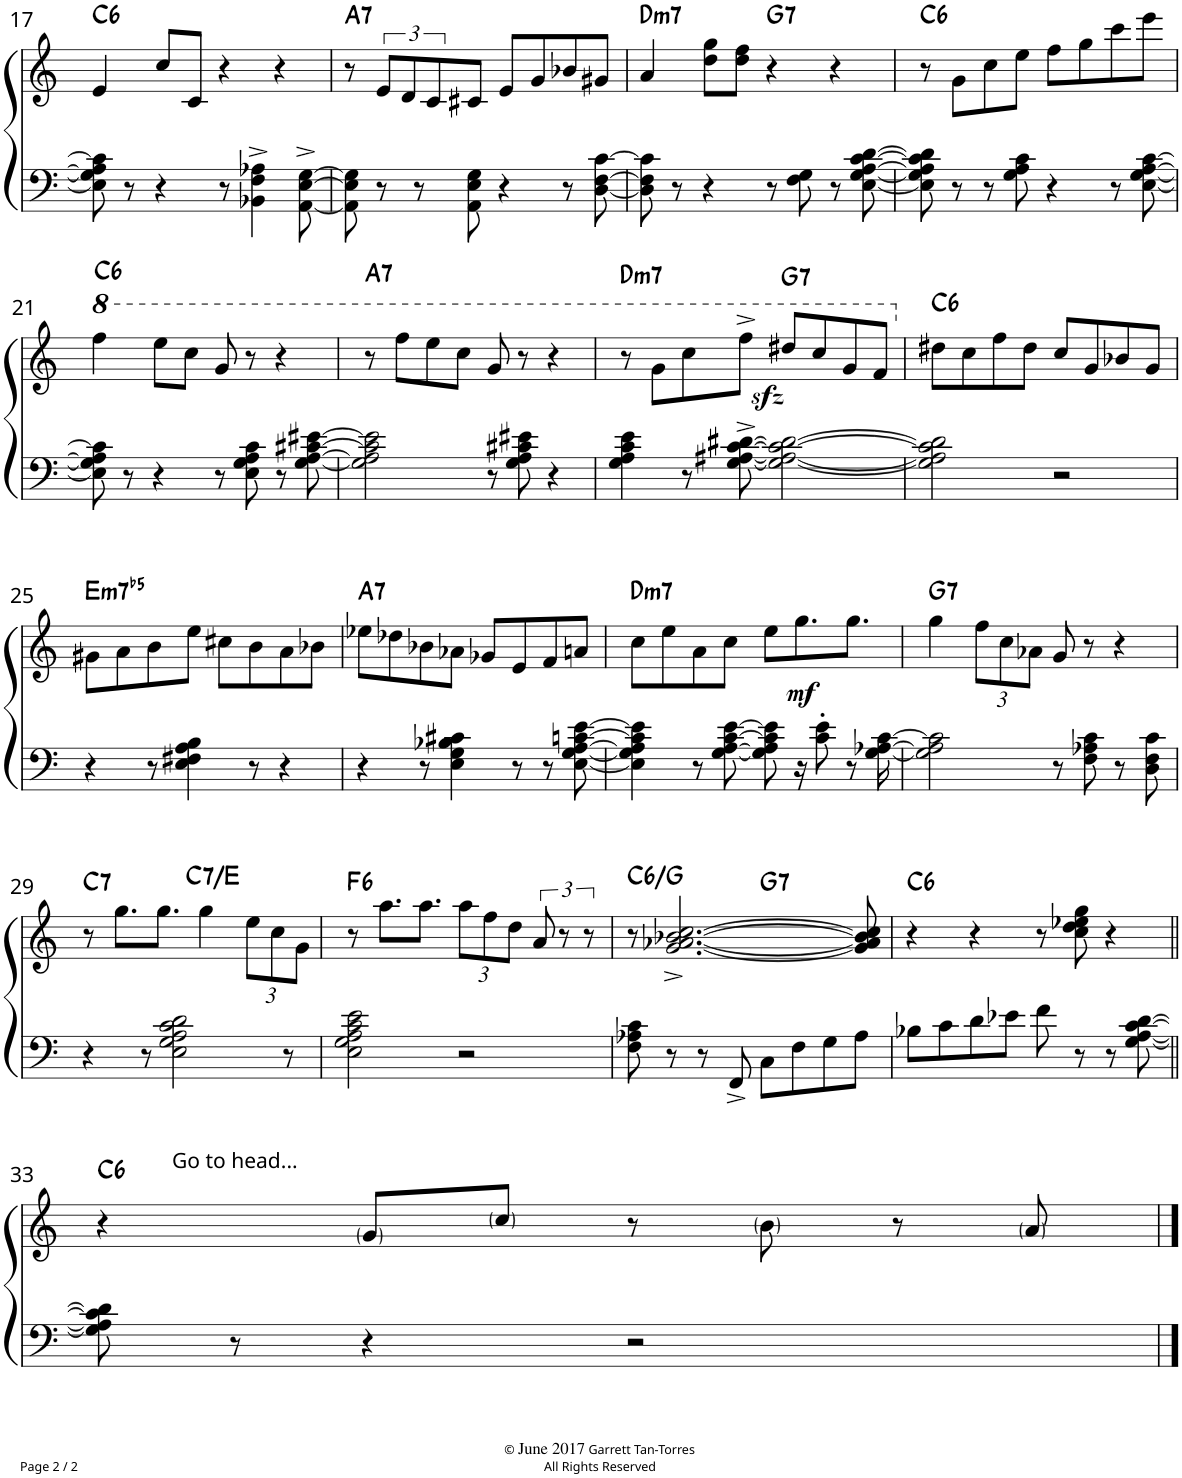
**kern	**kern	**dynam	**harte
*part1	*part1	*part1	*part1
*staff2	*staff1	*staff1/2	*
*I"Piano	*	*	*
*I'Pno.	*	*	*
!!LO:PB:g=z
*clefF4	*clefG2	*	*
*k[]	*k[]	*	*
*M4/4	*M4/4	*	*
=17	=17	=17	=17
!	!	!	!LO:H:kt=6
8E\] 8G\] 8A\] 8c\]	4e/	.	C:maj6
8r	.	.	.
4r	8cc/L	.	.
.	8c/J	.	.
8r	4r	.	.
4BB-X\^ 4F\^ 4A-X\^	.	.	.
.	4r	.	.
[8AA\^ [8E\^ [8G\^	.	.	.
=18	=18	=18	=18
!	!	!	!LO:H:kt=7
8AA\] 8E\] 8G\]	8r	.	A:7
8r	12e/L	.	.
.	12d/	.	.
8r	.	.	.
.	12c/	.	.
8AA\ 8E\ 8G\	8c#X/J	.	.
4r	8e/L	.	.
.	8g/	.	.
8r	8b-X/	.	.
[8D\ [8F\ [8c\	8g#X/J	.	.
=19	=19	=19	=19
!	!	!	!LO:H:kt=m7
8D\] 8F\] 8c\]	4a/	.	D:min7
8r	.	.	.
4r	8dd\ 8gg\L	.	.
.	8dd\ 8ff\J	.	.
!	!	!	!LO:H:kt=7
8r	4r	.	G:7
8F\ 8G\	.	.	.
8r	4r	.	.
[8E\ [8G\ [8A\ [8c\ [8d\	.	.	.
=20	=20	=20	=20
!	!	!	!LO:H:kt=6
8E\] 8G\] 8A\] 8c\] 8d\]	8r	.	C:maj6
8r	8g\L	.	.
8r	8cc\	.	.
8G\ 8A\ 8c\	8ee\J	.	.
4r	8ff\L	.	.
.	8gg\	.	.
8r	8ccc\	.	.
[8E\ [8G\ [8A\ [8c\	8eee\J	.	.
!!LO:LB:g=z
=21	=21	=21	=21
*	*8va	*	*
!	!	!	!LO:H:kt=6
8E\] 8G\] 8A\] 8c\]	4fff\	.	C:maj6
8r	.	.	.
4r	8eee\L	.	.
.	8ccc\J	.	.
8r	8gg/	.	.
8E\ 8G\ 8A\ 8c\	8r	.	.
8r	4r	.	.
[8G\ [8A\ [8c#X\ [8e#X\	.	.	.
=22	=22	=22	=22
!	!	!	!LO:H:kt=7
2G\] 2A\] 2c#\] 2e#\]	8r	.	A:7
.	8fff\L	.	.
.	8eee\	.	.
.	8ccc\J	.	.
8r	8gg/	.	.
8G\ 8A\ 8c#X\ 8e#X\	8r	.	.
4r	4r	.	.
=23	=23	=23	=23
!	!	!	!LO:H:kt=m7
4G\ 4A\ 4c\ 4e\	8r	.	D:min7
.	8gg\L	.	.
8r	8ccc\	.	.
[8G\^ [8A#X\^ [8c\^ [8d#X\^	8fff^\J	.	.
!	!	!	!LO:H:kt=7
2G\_ 2A#\_ 2c\_ 2d#\_	8ddd#X/L	.	G:7
.	8ccc/	.	.
.	8gg/	.	.
.	8ff/J	.	.
=24	=24	=24	=24
*	*X8va	*	*
!	!	!	!LO:H:kt=6
2G\] 2A#\] 2c\] 2d#\]	8dd#X\L	.	C:maj6
.	8cc\	.	.
.	8ff\	.	.
.	8dd#\J	.	.
2r	8cc/L	.	.
.	8g/	.	.
.	8b-X/	.	.
.	8g/J	.	.
!!LO:LB:g=z
=25	=25	=25	=25
!	!	!	!LO:H:kt=m7b5
4r	8g#X\L	.	E:hdim7
.	8a\	.	.
8r	8b\	.	.
4E\ 4F#X\ 4A\ 4B\	8ee\J	.	.
.	8cc#X\L	.	.
8r	8b\	.	.
4r	8a\	.	.
.	8b-X\J	.	.
=26	=26	=26	=26
!	!	!	!LO:H:kt=7
4r	8ee-X\L	.	A:7
.	8dd-X\	.	.
8r	8b-X\	.	.
4E\ 4G\ 4B-X\ 4c#X\	8a-X\J	.	.
.	8g-X/L	.	.
8r	8e/	.	.
8r	8f/	.	.
[8E\ [8G\ [8A\ [8cn\ [8e\	8an/J	.	.
=27	=27	=27	=27
!	!	!	!LO:H:kt=m7
4E\] 4G\] 4A\] 4c\] 4e\]	8cc\L	.	D:min7
.	8ee\	.	.
8r	8a\	.	.
[8G\ [8A\ [8c\ [8e\	8cc\J	.	.
8G\] 8A\] 8c\] 8e\]	8ee\L	.	.
!	!	!LO:DY:b	!
16r	8.gg\	mf	.
8c\' 8e\'	.	.	.
8r	8.gg\J	.	.
[16G\ [16A-X\ [16c\	.	.	.
=28	=28	=28	=28
!	!	!	!LO:H:kt=7
2G\] 2A-\] 2c\]	4gg\	.	G:7
*	*Xbrackettup	*	*
.	12ff\L	.	.
.	12cc\	.	.
.	12a-X\J	.	.
8r	8g/	.	.
8F\ 8A-X\ 8c\	8r	.	.
8r	4r	.	.
8D\ 8F\ 8c\	.	.	.
!!LO:LB:g=z
=29	=29	=29	=29
!	!	!	!LO:H:kt=7
4r	8r	.	C:7
.	8.gg\L	.	.
8r	.	.	.
.	8.gg\J	.	.
2E\ 2G\ 2A\ 2c\ 2d\	.	.	.
!	!	!	!LO:H:kt=7
.	4gg\	.	C:7/3
.	12ee\L	.	.
.	12cc\	.	.
8r	.	.	.
.	12g\J	.	.
=30	=30	=30	=30
!	!	!	!LO:H:kt=6
2E\ 2G\ 2A\ 2c\ 2e\	8r	.	F:maj6
.	8.aa\L	.	.
.	8.aa\J	.	.
2r	12aa\L	.	.
.	12ff\	.	.
.	12dd\J	.	.
*	*brackettup	*	*
.	12a/	.	.
.	12r	.	.
.	12r	.	.
=31	=31	=31	=31
!	!	!	!LO:H:kt=6
*	*^	*	*
8F\ 8A-X\ 8c\	8r	2ryy	.	C:maj6/5
8r	[2.g/^ [2.a-X/^ [2.b-X/^ [2.cc/^	.	.	.
8r	.	.	.	.
8FF^/	.	.	.	.
!	!	!	!	!LO:H:kt=7
8C\L	.	2ryy	.	G:7
8F\	.	.	.	.
8G\	.	.	.	.
8A-\J	8g/] 8a-/] 8b-/] 8cc/]	.	.	.
=32	=32	=32	=32	=32
!	!	!	!	!LO:H:kt=6
*	*v	*v	*	*
8B-X\L	4r	.	C:maj6
8c\	.	.	.
8d\	4r	.	.
8e-X\J	.	.	.
8f\	8r	.	.
8r	8cc\ 8dd\ 8ee-X\ 8gg\	.	.
8r	4r	.	.
[8G\ [8A\ [8c\ [8d\	.	.	.
!!LO:LB:g=z
=33||	=33||	=33||	=33||
!	!LO:TX:a:t=Go to head...	!	!LO:H:kt=6
8G\] 8A\] 8c\] 8d\]	4r	.	C:maj6
8r	.	.	.
4r	8g/L	.	.
.	8cc/J	.	.
2r	8r	.	.
.	8b\	.	.
.	8r	.	.
.	8a/	.	.
==	==	==	==
*-	*-	*-	*-
